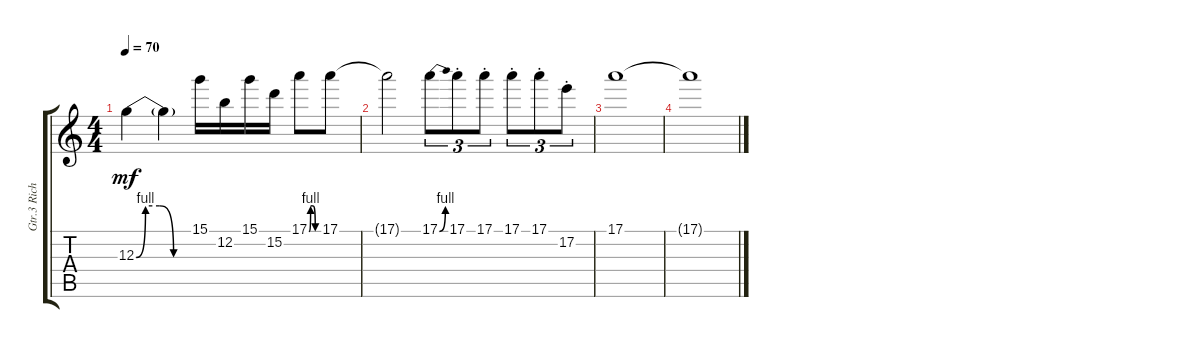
\track ("Gtr.3 Richie Solo" "Gtr.3 Rich") {instrument distortionguitar}
\staff {score tabs}
\tuning (E4 B3 G3 D3 A2 E2) {hide}
\ts (4 4)
\tempo 70
\clef g2
\ks c
12.3{be (custom 0 0 10 4 25 4 40 0 60 0)}.4{dy mf} 12.3{t}.4 15.1.16 12.2.16 15.1.16 15.2.16 17.1{be (custom 0 0 10 4 25 4 40 0 60 0)}.8 17.1.8 |
17.1{t}.2 17.1{be (bend 0 0 60 4)}.8{tu (3 2)} 17.1{st}.8{tu (3 2)} 17.1{st}.8{tu (3 2)} 17.1{st}.8{tu (3 2)} 17.1{st}.8{tu (3 2)} 17.2{st}.8{tu (3 2)} |
17.1.1 |
17.1{t}.1
